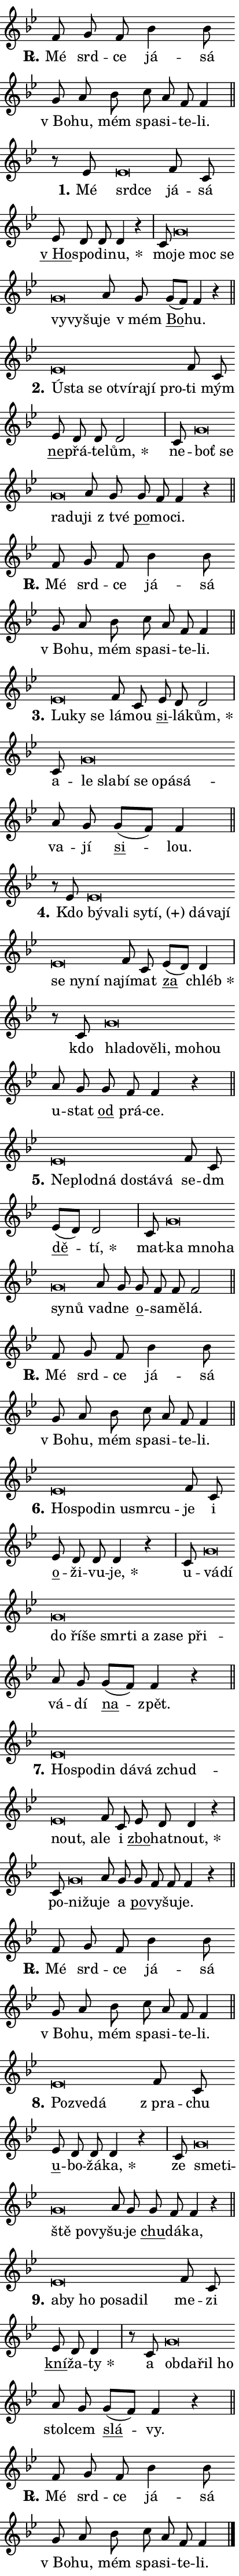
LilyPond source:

\version "2.24.0"
\header { tagline = "" }
\paper {
  indent = 0\cm
  top-margin = 0\cm
  right-margin = 0.13\cm % to fit lyric hyphens
  bottom-margin = 0\cm
  left-margin = 0\cm
  paper-width = 7\cm
  page-breaking = #ly:one-page-breaking
  system-system-spacing.basic-distance = #11
  score-system-spacing.basic-distance = #11
  ragged-last = ##f
}


%% Author: Thomas Morley
%% https://lists.gnu.org/archive/html/lilypond-user/2020-05/msg00002.html
#(define (line-position grob)
"Returns position of @var[grob} in current system:
   @code{'start}, if at first time-step
   @code{'end}, if at last time-step
   @code{'middle} otherwise
"
  (let* ((col (ly:item-get-column grob))
         (ln (ly:grob-object col 'left-neighbor))
         (rn (ly:grob-object col 'right-neighbor))
         (col-to-check-left (if (ly:grob? ln) ln col))
         (col-to-check-right (if (ly:grob? rn) rn col))
         (break-dir-left
           (and
             (ly:grob-property col-to-check-left 'non-musical #f)
             (ly:item-break-dir col-to-check-left)))
         (break-dir-right
           (and
             (ly:grob-property col-to-check-right 'non-musical #f)
             (ly:item-break-dir col-to-check-right))))
        (cond ((eqv? 1 break-dir-left) 'start)
              ((eqv? -1 break-dir-right) 'end)
              (else 'middle))))

#(define (tranparent-at-line-position vctor)
  (lambda (grob)
  "Relying on @code{line-position} select the relevant enry from @var{vctor}.
Used to determine transparency,"
    (case (line-position grob)
      ((end) (not (vector-ref vctor 0)))
      ((middle) (not (vector-ref vctor 1)))
      ((start) (not (vector-ref vctor 2))))))

noteHeadBreakVisibility =
#(define-music-function (break-visibility)(vector?)
"Makes @code{NoteHead}s transparent relying on @var{break-visibility}"
#{
  \override NoteHead.transparent =
    #(tranparent-at-line-position break-visibility)
#})

#(define delete-ledgers-for-transparent-note-heads
  (lambda (grob)
    "Reads whether a @code{NoteHead} is transparent.
If so this @code{NoteHead} is removed from @code{'note-heads} from
@var{grob}, which is supposed to be @code{LedgerLineSpanner}.
As a result ledgers are not printed for this @code{NoteHead}"
    (let* ((nhds-array (ly:grob-object grob 'note-heads))
           (nhds-list
             (if (ly:grob-array? nhds-array)
                 (ly:grob-array->list nhds-array)
                 '()))
           ;; Relies on the transparent-property being done before
           ;; Staff.LedgerLineSpanner.after-line-breaking is executed.
           ;; This is fragile ...
           (to-keep
             (remove
               (lambda (nhd)
                 (ly:grob-property nhd 'transparent #f))
               nhds-list)))
      ;; TODO find a better method to iterate over grob-arrays, similiar
      ;; to filter/remove etc for lists
      ;; For now rebuilt from scratch
      (set! (ly:grob-object grob 'note-heads)  '())
      (for-each
        (lambda (nhd)
          (ly:pointer-group-interface::add-grob grob 'note-heads nhd))
        to-keep))))

squashNotes = {
  \override NoteHead.X-extent = #'(-0.2 . 0.2)
  \override NoteHead.Y-extent = #'(-0.75 . 0)
  \override NoteHead.stencil =
    #(lambda (grob)
       (let ((pos (ly:grob-property grob 'staff-position)))
         (begin
           (if (< pos -7) (display "ERROR: Lower brevis then expected\n") (display "OK: Expected brevis position\n"))
           (if (<= pos -6) ly:text-interface::print ly:note-head::print))))
}
unSquashNotes = {
  \revert NoteHead.X-extent
  \revert NoteHead.Y-extent
  \revert NoteHead.stencil
}

hideNotes = \noteHeadBreakVisibility #begin-of-line-visible
unHideNotes = \noteHeadBreakVisibility #all-visible

% work-around for resetting accidentals
% https://lilypond.org/doc/v2.23/Documentation/notation/displaying-rhythms#unmetered-music
cadenzaMeasure = {
  \cadenzaOff
  \partial 1024 s1024
  \cadenzaOn
}

#(define-markup-command (accent layout props text) (markup?)
  "Underline accented syllable"
  (interpret-markup layout props
    #{\markup \override #'(offset . 4.3) \underline { #text }#}))

responsum = \markup \concat {
  "R" \hspace #-1.05 \path #0.1 #'((moveto 0 0.07) (lineto 0.9 0.8)) \hspace #0.05 "."
}

spaceSize = #0.6828661417322834 % exact space size for TeX Gyre Schola

\layout {
  \context {
    \Staff
    \remove "Time_signature_engraver"
    \override LedgerLineSpanner.after-line-breaking = #delete-ledgers-for-transparent-note-heads
  }
  \context {
    \Lyrics {
      \override LyricSpace.minimum-distance = \spaceSize
      \override LyricText.font-name = #"TeX Gyre Schola"
      \override LyricText.font-size = 1
      \override StanzaNumber.font-name = #"TeX Gyre Schola Bold"
      \override StanzaNumber.font-size = 1
    }
  }
  \context {
    \Score 
    \override NoteHead.text =
      #(lambda (grob) 
        (let ((pos (ly:grob-property grob 'staff-position)))
          #{\markup {
            \combine
              \halign #-0.55 \raise #(if (= pos -6) 0 0.5) \override #'(thickness . 2) \draw-line #'(3.2 . 0)
              \musicglyph "noteheads.sM1"
          }#}))
  }
}

% magnetic-lyrics.ily
%
%   written by
%     Jean Abou Samra <jean@abou-samra.fr>
%     Werner Lemberg <wl@gnu.org>
%
%   adapted by
%     Jiri Hon <jiri.hon@gmail.com>
%
% Version 2022-Apr-15

% https://www.mail-archive.com/lilypond-user@gnu.org/msg149350.html

#(define (Left_hyphen_pointer_engraver context)
   "Collect syllable-hyphen-syllable occurrences in lyrics and store
them in properties.  This engraver only looks to the left.  For
example, if the lyrics input is @code{foo -- bar}, it does the
following.

@itemize @bullet
@item
Set the @code{text} property of the @code{LyricHyphen} grob between
@q{foo} and @q{bar} to @code{foo}.

@item
Set the @code{left-hyphen} property of the @code{LyricText} grob with
text @q{foo} to the @code{LyricHyphen} grob between @q{foo} and
@q{bar}.
@end itemize

Use this auxiliary engraver in combination with the
@code{lyric-@/text::@/apply-@/magnetic-@/offset!} hook."
   (let ((hyphen #f)
         (text #f))
     (make-engraver
      (acknowledgers
       ((lyric-syllable-interface engraver grob source-engraver)
        (set! text grob)))
      (end-acknowledgers
       ((lyric-hyphen-interface engraver grob source-engraver)
        ;(when (not (grob::has-interface grob 'lyric-space-interface))
          (set! hyphen grob)));)
      ((stop-translation-timestep engraver)
       (when (and text hyphen)
         (ly:grob-set-object! text 'left-hyphen hyphen))
       (set! text #f)
       (set! hyphen #f)))))

#(define (lyric-text::apply-magnetic-offset! grob)
   "If the space between two syllables is less than the value in
property @code{LyricText@/.details@/.squash-threshold}, move the right
syllable to the left so that it gets concatenated with the left
syllable.

Use this function as a hook for
@code{LyricText@/.after-@/line-@/breaking} if the
@code{Left_@/hyphen_@/pointer_@/engraver} is active."
   (let ((hyphen (ly:grob-object grob 'left-hyphen #f)))
     (when hyphen
       (let ((left-text (ly:spanner-bound hyphen LEFT)))
         (when (grob::has-interface left-text 'lyric-syllable-interface)
           (let* ((common (ly:grob-common-refpoint grob left-text X))
                  (this-x-ext (ly:grob-extent grob common X))
                  (left-x-ext
                   (begin
                     ;; Trigger magnetism for left-text.
                     (ly:grob-property left-text 'after-line-breaking)
                     (ly:grob-extent left-text common X)))
                  ;; `delta` is the gap width between two syllables.
                  (delta (- (interval-start this-x-ext)
                            (interval-end left-x-ext)))
                  (details (ly:grob-property grob 'details))
                  (threshold (assoc-get 'squash-threshold details 0.2)))
             (when (< delta threshold)
               (let* (;; We have to manipulate the input text so that
                      ;; ligatures crossing syllable boundaries are not
                      ;; disabled.  For languages based on the Latin
                      ;; script this is essentially a beautification.
                      ;; However, for non-Western scripts it can be a
                      ;; necessity.
                      (lt (ly:grob-property left-text 'text))
                      (rt (ly:grob-property grob 'text))
                      (is-space (grob::has-interface hyphen 'lyric-space-interface))
                      (space (if is-space " " ""))
                      (extra-delta (if is-space spaceSize 0))
                      ;; Append new syllable.
                      (ltrt-space (if (and (string? lt) (string? rt))
                                (string-append lt space rt)
                                (make-concat-markup (list lt space rt))))
                      ;; Right-align `ltrt` to the right side.
                      (ltrt-space-markup (grob-interpret-markup
                               grob
                               (make-translate-markup
                                (cons (interval-length this-x-ext) 0)
                                (make-right-align-markup ltrt-space)))))
                 (begin
                   ;; Don't print `left-text`.
                   (ly:grob-set-property! left-text 'stencil #f)
                   ;; Set text and stencil (which holds all collected
                   ;; syllables so far) and shift it to the left.
                   (ly:grob-set-property! grob 'text ltrt-space)
                   (ly:grob-set-property! grob 'stencil ltrt-space-markup)
                   (ly:grob-translate-axis! grob (- (- delta extra-delta)) X))))))))))


#(define (lyric-hyphen::displace-bounds-first grob)
   ;; Make very sure this callback isn't triggered too early.
   (let ((left (ly:spanner-bound grob LEFT))
         (right (ly:spanner-bound grob RIGHT)))
     (ly:grob-property left 'after-line-breaking)
     (ly:grob-property right 'after-line-breaking)
     (ly:lyric-hyphen::print grob)))

squashThreshold = #0.4

\layout {
  \context {
    \Lyrics
    \consists #Left_hyphen_pointer_engraver
    \override LyricText.after-line-breaking =
      #lyric-text::apply-magnetic-offset!
    \override LyricHyphen.stencil = #lyric-hyphen::displace-bounds-first
    \override LyricText.details.squash-threshold = \squashThreshold
    \override LyricHyphen.minimum-distance = 0
    \override LyricHyphen.minimum-length = \squashThreshold
  }
}

squashText = \override LyricText.details.squash-threshold = 9999
unSquashText = \override LyricText.details.squash-threshold = \squashThreshold

leftText = \override LyricText.self-alignment-X = #LEFT
unLeftText = \revert LyricText.self-alignment-X

starOffset = #(lambda (grob) 
                (let ((x_offset (ly:self-alignment-interface::aligned-on-x-parent grob)))
                  (if (= x_offset 0) 0 (+ x_offset 1.2))))

star = #(define-music-function (syllable)(string?)
"Append star separator at the end of a syllable"
#{
  \once \override LyricText.X-offset = #starOffset
  \lyricmode { \markup {
    #syllable
    \override #'((font-name . "TeX Gyre Schola Bold")) \hspace #0.2 \lower #0.65 \larger "*"
  } }
#})

starAccent = #(define-music-function (syllable)(string?)
"Append star separator at the end of a syllable and make accent"
#{
  \once \override LyricText.X-offset = #starOffset
  \lyricmode { \markup {
    \accent #syllable
    \override #'((font-name . "TeX Gyre Schola Bold")) \hspace #0.2 \lower #0.65 \larger "*"
  } }
#})

breath = #(define-music-function (syllable)(string?)
"Append breathing indicator at the end of a syllable"
#{
  \lyricmode { \markup { #syllable "+" } }
#})

optionalBreath = #(define-music-function (syllable)(string?)
"Append optional breathing indicator at the end of a syllable"
#{
  \lyricmode { \markup { #syllable "(+)" } }
#})


\score {
    <<
        \new Voice = "melody" { \cadenzaOn \key bes \major \relative { f'8 g f bes4 bes8 \bar "" g a bes \bar "" c a f f4 \cadenzaMeasure \bar "||" \break } }
        \new Lyrics \lyricsto "melody" { \lyricmode { \set stanza = \responsum
Mé srd -- ce já -- sá "v Bo" -- hu, mém spa -- si -- te -- li. } }
    >>
    \layout {}
}

\score {
    <<
        \new Voice = "melody" { \cadenzaOn \key bes \major \relative { r8 es' \squashNotes es\breve*1/16 \hideNotes \breve*1/16 \bar "" \unHideNotes \unSquashNotes f8 c \bar "" es d d d4 r \cadenzaMeasure \bar "|" c8 \squashNotes g'\breve*1/16 \hideNotes \breve*1/16 \bar "" \breve*1/16 \bar "" \breve*1/16 \bar "" \breve*1/16 \breve*1/16 \bar "" \unHideNotes \unSquashNotes a8 g \bar "" g[( f)] f4 r \cadenzaMeasure \bar "||" \break } }
        \new Lyrics \lyricsto "melody" { \lyricmode { \set stanza = "1."
Mé \leftText srd -- \squashText ce \unLeftText \unSquashText já -- sá \markup \accent "v Ho" -- spo -- di -- \star nu, mo -- \leftText je \squashText moc se vy -- vy -- šu -- \unLeftText \unSquashText je "v mém" \markup \accent Bo -- hu. } }
    >>
    \layout {}
}

\score {
    <<
        \new Voice = "melody" { \cadenzaOn \key bes \major \relative { \squashNotes es'\breve*1/16 \hideNotes \breve*1/16 \bar "" \breve*1/16 \bar "" \breve*1/16 \bar "" \breve*1/16 \bar "" \breve*1/16 \bar "" \breve*1/16 \breve*1/16 \bar "" \unHideNotes \unSquashNotes f8 c \bar "" es d d d2 \cadenzaMeasure \bar "|" c8 \squashNotes g'\breve*1/16 \hideNotes \breve*1/16 \bar "" \breve*1/16 \breve*1/16 \bar "" \unHideNotes \unSquashNotes a8 g \bar "" g f f4 r \cadenzaMeasure \bar "||" \break } }
        \new Lyrics \lyricsto "melody" { \lyricmode { \set stanza = "2."
\leftText Ú -- \squashText sta se o -- tví -- ra -- jí pro -- \unLeftText \unSquashText ti mým \markup \accent ne -- přá -- te -- \star lům, ne -- \leftText boť \squashText se ra -- du -- \unLeftText \unSquashText ji "z tvé" \markup \accent po -- mo -- ci. } }
    >>
    \layout {}
}

\score {
    <<
        \new Voice = "melody" { \cadenzaOn \key bes \major \relative { f'8 g f bes4 bes8 \bar "" g a bes \bar "" c a f f4 \cadenzaMeasure \bar "||" \break } }
        \new Lyrics \lyricsto "melody" { \lyricmode { \set stanza = \responsum
Mé srd -- ce já -- sá "v Bo" -- hu, mém spa -- si -- te -- li. } }
    >>
    \layout {}
}

\score {
    <<
        \new Voice = "melody" { \cadenzaOn \key bes \major \relative { \squashNotes es'\breve*1/16 \hideNotes \breve*1/16 \breve*1/16 \bar "" \unHideNotes \unSquashNotes f8 c \bar "" es d d2 \cadenzaMeasure \bar "|" c8 \squashNotes g'\breve*1/16 \hideNotes \breve*1/16 \bar "" \breve*1/16 \bar "" \breve*1/16 \bar "" \breve*1/16 \bar "" \breve*1/16 \breve*1/16 \bar "" \unHideNotes \unSquashNotes a8 g \bar "" g[( f)] f4 \cadenzaMeasure \bar "||" \break } }
        \new Lyrics \lyricsto "melody" { \lyricmode { \set stanza = "3."
\leftText Lu -- \squashText ky se \unLeftText \unSquashText lá -- mou \markup \accent si -- lá -- \star kům, a -- \leftText le \squashText sla -- bí se o -- pá -- sá -- \unLeftText \unSquashText va -- jí \markup \accent si -- lou. } }
    >>
    \layout {}
}

\score {
    <<
        \new Voice = "melody" { \cadenzaOn \key bes \major \relative { r8 es' \squashNotes es\breve*1/16 \hideNotes \breve*1/16 \bar "" \breve*1/16 \bar "" \breve*1/16 \bar "" \breve*1/16 \bar "" \breve*1/16 \bar "" \breve*1/16 \bar "" \breve*1/16 \bar "" \breve*1/16 \bar "" \breve*1/16 \bar "" \breve*1/16 \breve*1/16 \bar "" \unHideNotes \unSquashNotes f8 c \bar "" es[( d)] d4 \cadenzaMeasure \bar "|" r8 c8 \squashNotes g'\breve*1/16 \hideNotes \breve*1/16 \bar "" \breve*1/16 \bar "" \breve*1/16 \bar "" \breve*1/16 \breve*1/16 \bar "" \unHideNotes \unSquashNotes a8 g \bar "" g f f4 r \cadenzaMeasure \bar "||" \break } }
        \new Lyrics \lyricsto "melody" { \lyricmode { \set stanza = "4."
Kdo \leftText bý -- \squashText va -- li sy -- \optionalBreath tí, dá -- va -- jí se ny -- ní na -- \unLeftText \unSquashText jí -- mat \markup \accent za \star chléb kdo \leftText hla -- \squashText do -- vě -- li, mo -- hou \unLeftText \unSquashText u -- stat \markup \accent od prá -- ce. } }
    >>
    \layout {}
}

\score {
    <<
        \new Voice = "melody" { \cadenzaOn \key bes \major \relative { \squashNotes es'\breve*1/16 \hideNotes \breve*1/16 \bar "" \breve*1/16 \bar "" \breve*1/16 \bar "" \breve*1/16 \breve*1/16 \bar "" \unHideNotes \unSquashNotes f8 c \bar "" es[( d)] d2 \cadenzaMeasure \bar "|" c8 \squashNotes g'\breve*1/16 \hideNotes \breve*1/16 \bar "" \breve*1/16 \bar "" \breve*1/16 \breve*1/16 \bar "" \unHideNotes \unSquashNotes a8 g \bar "" g f f f2 \cadenzaMeasure \bar "||" \break } }
        \new Lyrics \lyricsto "melody" { \lyricmode { \set stanza = "5."
\leftText Ne -- \squashText plod -- ná do -- stá -- vá \unLeftText \unSquashText se -- dm \markup \accent dě -- \star tí, mat -- \leftText ka \squashText mno -- ha sy -- nů \unLeftText \unSquashText vad -- ne \markup \accent o -- sa -- mě -- lá. } }
    >>
    \layout {}
}

\score {
    <<
        \new Voice = "melody" { \cadenzaOn \key bes \major \relative { f'8 g f bes4 bes8 \bar "" g a bes \bar "" c a f f4 \cadenzaMeasure \bar "||" \break } }
        \new Lyrics \lyricsto "melody" { \lyricmode { \set stanza = \responsum
Mé srd -- ce já -- sá "v Bo" -- hu, mém spa -- si -- te -- li. } }
    >>
    \layout {}
}

\score {
    <<
        \new Voice = "melody" { \cadenzaOn \key bes \major \relative { \squashNotes es'\breve*1/16 \hideNotes \breve*1/16 \bar "" \breve*1/16 \bar "" \breve*1/16 \bar "" \breve*1/16 \breve*1/16 \bar "" \unHideNotes \unSquashNotes f8 c \bar "" es d d d4 r \cadenzaMeasure \bar "|" c8 \squashNotes g'\breve*1/16 \hideNotes \breve*1/16 \bar "" \breve*1/16 \bar "" \breve*1/16 \bar "" \breve*1/16 \bar "" \breve*1/16 \bar "" \breve*1/16 \bar "" \breve*1/16 \bar "" \breve*1/16 \bar "" \breve*1/16 \breve*1/16 \bar "" \unHideNotes \unSquashNotes a8 g \bar "" g[( f)] f4 r \cadenzaMeasure \bar "||" \break } }
        \new Lyrics \lyricsto "melody" { \lyricmode { \set stanza = "6."
\leftText Ho -- \squashText spo -- din u -- smr -- cu -- \unLeftText \unSquashText je i \markup \accent o -- ži -- vu -- \star je, u -- \leftText vá -- \squashText dí do ří -- še smr -- ti a za -- se při -- \unLeftText \unSquashText vá -- dí \markup \accent na -- zpět. } }
    >>
    \layout {}
}

\score {
    <<
        \new Voice = "melody" { \cadenzaOn \key bes \major \relative { \squashNotes es'\breve*1/16 \hideNotes \breve*1/16 \bar "" \breve*1/16 \bar "" \breve*1/16 \bar "" \breve*1/16 \bar "" \breve*1/16 \bar "" \breve*1/16 \breve*1/16 \bar "" \unHideNotes \unSquashNotes f8 c \bar "" es d d4 r \cadenzaMeasure \bar "|" c8 \squashNotes g'\breve*1/16 \hideNotes \breve*1/16 \bar "" \unHideNotes \unSquashNotes a8 g \bar "" g f f f4 r \cadenzaMeasure \bar "||" \break } }
        \new Lyrics \lyricsto "melody" { \lyricmode { \set stanza = "7."
\leftText Ho -- \squashText spo -- din dá -- vá zchud -- nout, a -- \unLeftText \unSquashText le i \markup \accent zbo -- hat -- \star nout, po -- \leftText ni -- \squashText žu -- \unLeftText \unSquashText je a \markup \accent po -- vy -- šu -- je. } }
    >>
    \layout {}
}

\score {
    <<
        \new Voice = "melody" { \cadenzaOn \key bes \major \relative { f'8 g f bes4 bes8 \bar "" g a bes \bar "" c a f f4 \cadenzaMeasure \bar "||" \break } }
        \new Lyrics \lyricsto "melody" { \lyricmode { \set stanza = \responsum
Mé srd -- ce já -- sá "v Bo" -- hu, mém spa -- si -- te -- li. } }
    >>
    \layout {}
}

\score {
    <<
        \new Voice = "melody" { \cadenzaOn \key bes \major \relative { \squashNotes es'\breve*1/16 \hideNotes \breve*1/16 \breve*1/16 \bar "" \unHideNotes \unSquashNotes f8 c \bar "" es d d d4 r \cadenzaMeasure \bar "|" c8 \squashNotes g'\breve*1/16 \hideNotes \breve*1/16 \bar "" \breve*1/16 \bar "" \breve*1/16 \breve*1/16 \bar "" \unHideNotes \unSquashNotes a8 g \bar "" g f f4 r \cadenzaMeasure \bar "||" \break } }
        \new Lyrics \lyricsto "melody" { \lyricmode { \set stanza = "8."
\leftText Po -- \squashText zve -- dá \unLeftText \unSquashText "z pra" -- chu \markup \accent u -- bo -- žá -- \star ka, ze \leftText sme -- \squashText ti -- ště po -- vy -- \unLeftText \unSquashText šu -- je \markup \accent chu -- dá -- ka, } }
    >>
    \layout {}
}

\score {
    <<
        \new Voice = "melody" { \cadenzaOn \key bes \major \relative { \squashNotes es'\breve*1/16 \hideNotes \breve*1/16 \bar "" \breve*1/16 \bar "" \breve*1/16 \bar "" \breve*1/16 \breve*1/16 \bar "" \unHideNotes \unSquashNotes f8 c \bar "" es d d4 \cadenzaMeasure \bar "|" r8 c8 \squashNotes g'\breve*1/16 \hideNotes \breve*1/16 \bar "" \breve*1/16 \breve*1/16 \bar "" \unHideNotes \unSquashNotes a8 g \bar "" g[( f)] f4 r \cadenzaMeasure \bar "||" \break } }
        \new Lyrics \lyricsto "melody" { \lyricmode { \set stanza = "9."
\leftText a -- \squashText by ho po -- sa -- dil \unLeftText \unSquashText me -- zi \markup \accent kní -- ža -- \star ty a \leftText ob -- \squashText da -- řil ho \unLeftText \unSquashText stol -- cem \markup \accent slá -- vy. } }
    >>
    \layout {}
}

\score {
    <<
        \new Voice = "melody" { \cadenzaOn \key bes \major \relative { f'8 g f bes4 bes8 \bar "" g a bes \bar "" c a f f4 \cadenzaMeasure \bar "||" \break } \bar "|." }
        \new Lyrics \lyricsto "melody" { \lyricmode { \set stanza = \responsum
Mé srd -- ce já -- sá "v Bo" -- hu, mém spa -- si -- te -- li. } }
    >>
    \layout {}
}
